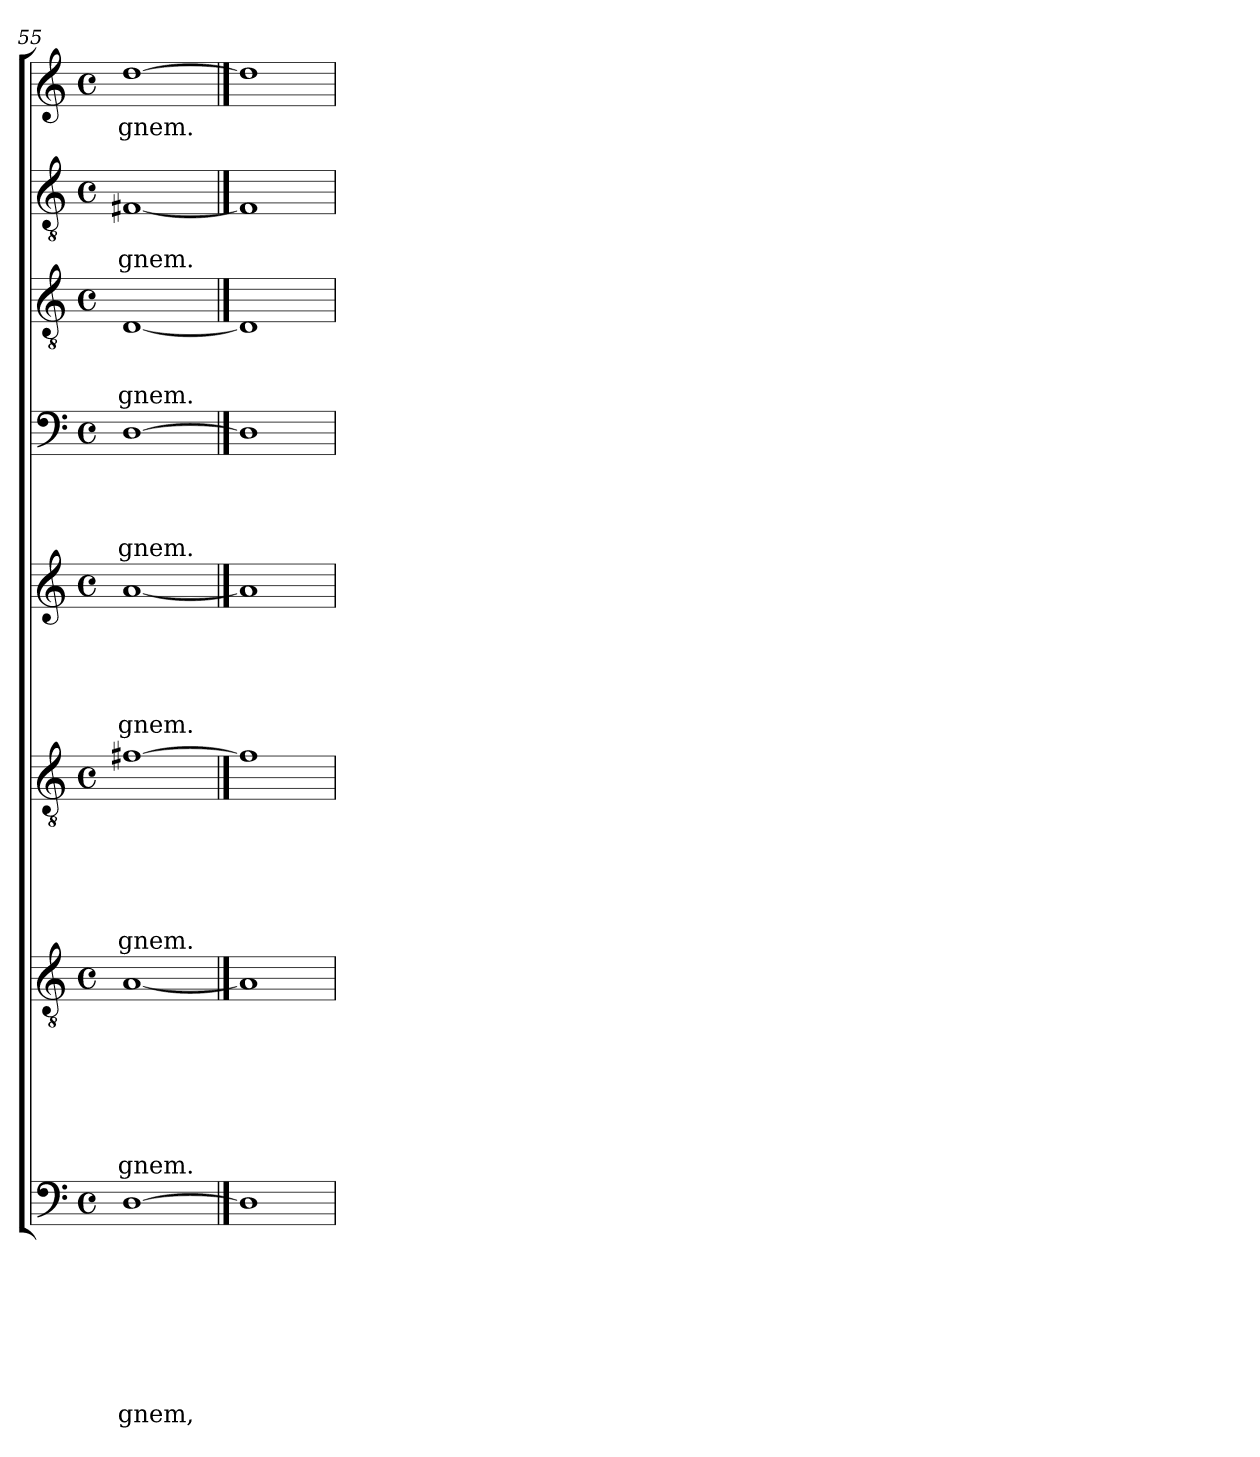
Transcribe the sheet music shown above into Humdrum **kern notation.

**kern	**text	**text	**text	**text	**text	**text	**text	**text	**kern	**text	**text	**text	**text	**text	**text	**text	**kern	**text	**text	**text	**text	**text	**text	**kern	**text	**text	**text	**text	**text	**kern	**text	**text	**text	**text	**kern	**text	**text	**text	**kern	**text	**text	**kern	**text
*part8	*part8	*part8	*part8	*part8	*part8	*part8	*part8	*part8	*part7	*part7	*part7	*part7	*part7	*part7	*part7	*part7	*part6	*part6	*part6	*part6	*part6	*part6	*part6	*part5	*part5	*part5	*part5	*part5	*part5	*part4	*part4	*part4	*part4	*part4	*part3	*part3	*part3	*part3	*part2	*part2	*part2	*part1	*part1
*staff8	*staff8	*staff8	*staff8	*staff8	*staff8	*staff8	*staff8	*staff8	*staff7	*staff7	*staff7	*staff7	*staff7	*staff7	*staff7	*staff7	*staff6	*staff6	*staff6	*staff6	*staff6	*staff6	*staff6	*staff5	*staff5	*staff5	*staff5	*staff5	*staff5	*staff4	*staff4	*staff4	*staff4	*staff4	*staff3	*staff3	*staff3	*staff3	*staff2	*staff2	*staff2	*staff1	*staff1
*clefF4	*	*	*	*	*	*	*	*	*clefGv2	*	*	*	*	*	*	*	*clefGv2	*	*	*	*	*	*	*clefG2	*	*	*	*	*	*clefF4	*	*	*	*	*clefGv2	*	*	*	*clefGv2	*	*	*clefG2	*
*k[]	*	*	*	*	*	*	*	*	*k[]	*	*	*	*	*	*	*	*k[]	*	*	*	*	*	*	*k[]	*	*	*	*	*	*k[]	*	*	*	*	*k[]	*	*	*	*k[]	*	*	*k[]	*
*C:	*	*	*	*	*	*	*	*	*C:	*	*	*	*	*	*	*	*C:	*	*	*	*	*	*	*C:	*	*	*	*	*	*C:	*	*	*	*	*C:	*	*	*	*C:	*	*	*C:	*
*M4/4	*	*	*	*	*	*	*	*	*M4/4	*	*	*	*	*	*	*	*M4/4	*	*	*	*	*	*	*M4/4	*	*	*	*	*	*M4/4	*	*	*	*	*M4/4	*	*	*	*M4/4	*	*	*M4/4	*
*met(c)	*	*	*	*	*	*	*	*	*met(c)	*	*	*	*	*	*	*	*met(c)	*	*	*	*	*	*	*met(c)	*	*	*	*	*	*met(c)	*	*	*	*	*met(c)	*	*	*	*met(c)	*	*	*met(c)	*
=55	=55	=55	=55	=55	=55	=55	=55	=55	=55	=55	=55	=55	=55	=55	=55	=55	=55	=55	=55	=55	=55	=55	=55	=55	=55	=55	=55	=55	=55	=55	=55	=55	=55	=55	=55	=55	=55	=55	=55	=55	=55	=55	=55
!	!	!	!	!	!	!	!	!LO:LY:b	!	!	!	!	!	!	!	!LO:LY:b	!	!	!	!	!	!	!LO:LY:b	!	!	!	!	!	!LO:LY:b	!	!	!	!	!LO:LY:b	!	!	!	!LO:LY:b	!	!	!LO:LY:b	!	!LO:LY:b
[1D	.	.	.	.	.	.	.	gnem,	[1A	.	.	.	.	.	.	gnem.	[1f#X	.	.	.	.	.	gnem.	[1a	.	.	.	.	-gnem.	[1D	.	.	.	gnem.	[1D	.	.	gnem.	[1F#X	.	gnem.	[1dd	gnem.
==56	==56	==56	==56	==56	==56	==56	==56	==56	==56	==56	==56	==56	==56	==56	==56	==56	==56	==56	==56	==56	==56	==56	==56	==56	==56	==56	==56	==56	==56	==56	==56	==56	==56	==56	==56	==56	==56	==56	==56	==56	==56	==56	==56
1D]	.	.	.	.	.	.	.	.	1A]	.	.	.	.	.	.	.	1f#]	.	.	.	.	.	.	1a]	.	.	.	.	.	1D]	.	.	.	.	1D]	.	.	.	1F#]	.	.	1dd]	.
=	=	=	=	=	=	=	=	=	=	=	=	=	=	=	=	=	=	=	=	=	=	=	=	=	=	=	=	=	=	=	=	=	=	=	=	=	=	=	=	=	=	=	=
*-	*-	*-	*-	*-	*-	*-	*-	*-	*-	*-	*-	*-	*-	*-	*-	*-	*-	*-	*-	*-	*-	*-	*-	*-	*-	*-	*-	*-	*-	*-	*-	*-	*-	*-	*-	*-	*-	*-	*-	*-	*-	*-	*-
